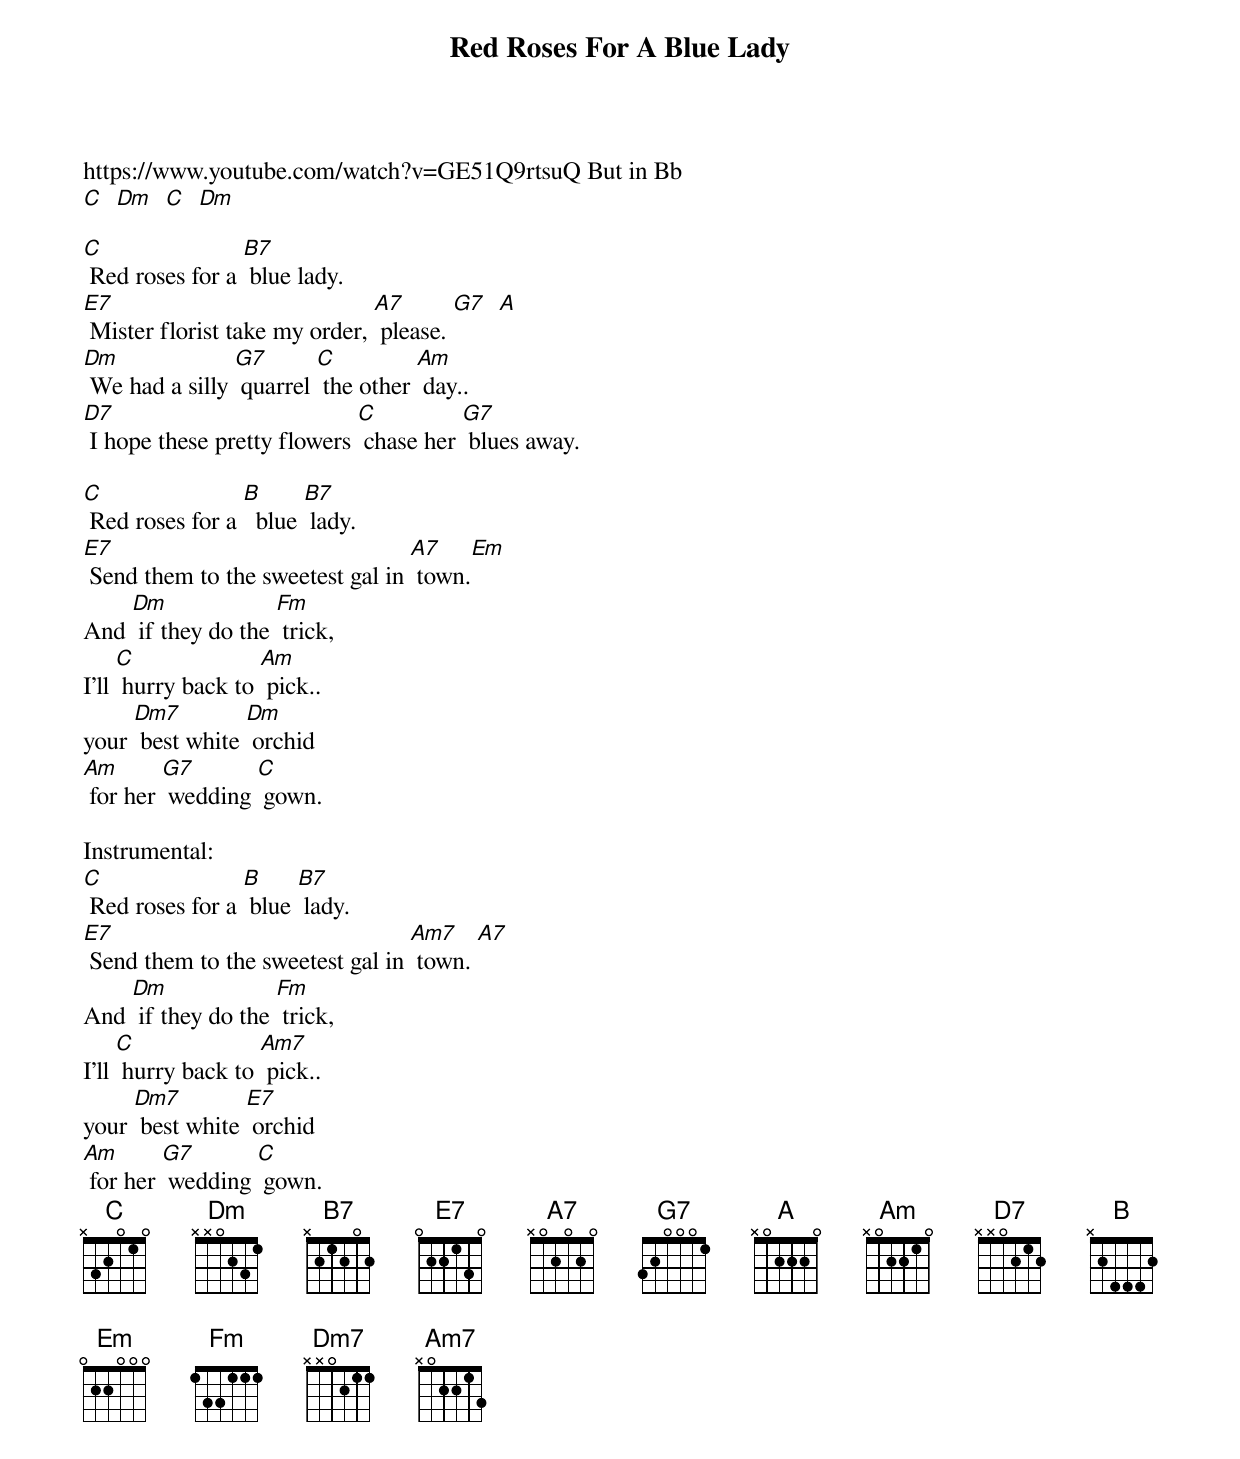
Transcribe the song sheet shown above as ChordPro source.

{t:Red Roses For A Blue Lady}
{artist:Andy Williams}
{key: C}
https://www.youtube.com/watch?v=GE51Q9rtsuQ But in Bb
{c:}
[C]  [Dm]  [C]  [Dm]

[C] Red roses for a [B7] blue lady.
[E7] Mister florist take my order, [A7] please. [G7]  [A]
[Dm] We had a silly [G7] quarrel [C] the other [Am] day..
[D7] I hope these pretty flowers [C] chase her [G7] blues away.

[C] Red roses for a [B]  blue [B7] lady.
[E7] Send them to the sweetest gal in [A7] town.[Em]
And [Dm] if they do the [Fm] trick,
I'll [C] hurry back to [Am] pick..
your [Dm7] best white [Dm] orchid
[Am] for her [G7] wedding [C] gown.

Instrumental:
[C] Red roses for a [B] blue [B7] lady.
[E7] Send them to the sweetest gal in [Am7] town. [A7]
{c: }
And [Dm] if they do the [Fm] trick,
I'll [C] hurry back to [Am7] pick..
your [Dm7] best white [E7] orchid
[Am] for her [G7] wedding [C] gown.
